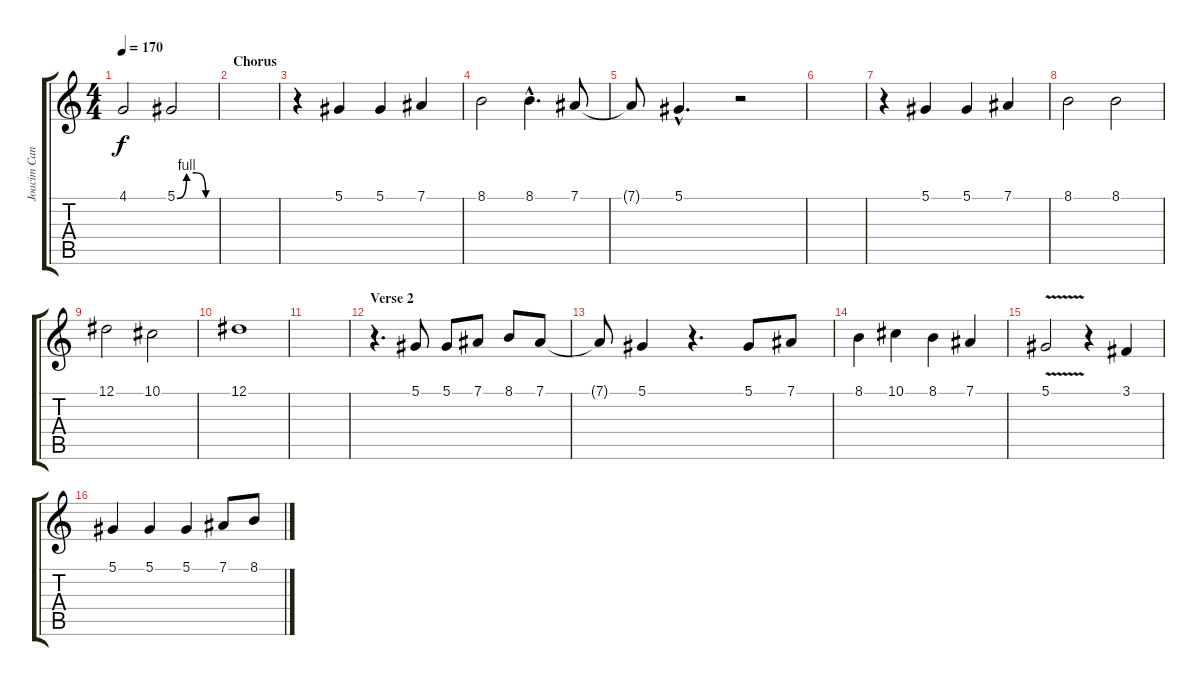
\track ("Joacim Cans" "Joacim Can") {instrument lead1square}
\staff {score tabs}
\tuning (Eb4 Bb3 Gb3 Db3 Ab2 Eb2) {hide}
\ts (4 4)
\tempo 170
\clef g2
\ks c
4.1.2{dy f} 5.1{be (custom 0 0 15 4 30 4 45 0 60 0)}.2 |
\section ("" "Chorus")
|
r.4 5.1.4 5.1.4 7.1.4 |
8.1.2 8.1{hac}.4{d} 7.1.8 |
7.1{t}.8 5.1{hac}.4{d} r.2 |
|
r.4 5.1.4 5.1.4 7.1.4 |
8.1.2 8.1.2 |
12.1.2 10.1.2 |
12.1.1 |
|
\section ("" "Verse 2")
r.4{d} 5.1.8 5.1.8 7.1.8 8.1.8 7.1.8 |
7.1{t}.8 5.1.4 r.4{d} 5.1.8 7.1.8 |
8.1.4 10.1.4 8.1.4 7.1.4 |
5.1{v}.2 r.4 3.1.4 |
5.1.4 5.1.4 5.1.4 7.1.8 8.1.8
